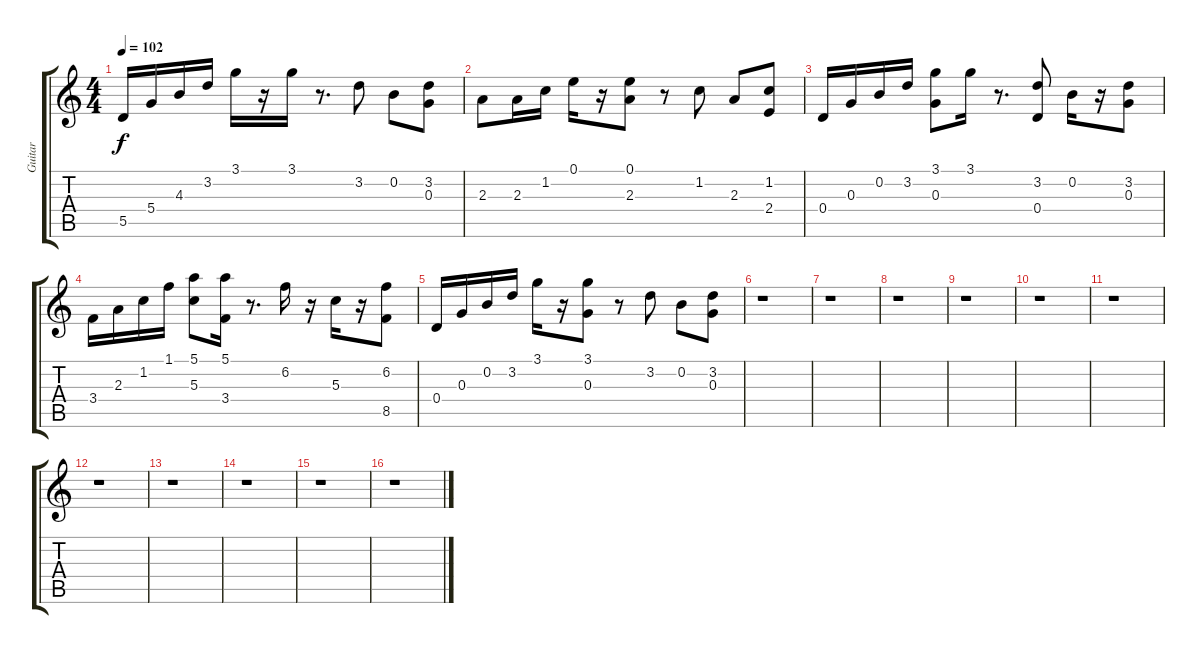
\track ("Guitar" "Guitar") {instrument acousticguitarsteel}
\staff {score tabs}
\tuning (E4 B3 G3 D3 A2 E2) {hide}
\ts (4 4)
\tempo 102
\clef g2
\ks c
5.5.16{dy f} 5.4.16 4.3.16 3.2.16 3.1.16 r.16 3.1.16 r.8{d} 3.2.8 0.2.8 (3.2 0.3).8 |
2.3.8 2.3.16 1.2.16 0.1.16 r.16 (0.1 2.3).8 r.8 1.2.8 2.3.8 (1.2 2.4).8 |
0.4.16 0.3.16 0.2.16 3.2.16 (3.1 0.3).8 3.1.16 r.8{d} (3.2 0.4).8 0.2.16 r.16 (3.2 0.3).8 |
3.4.16 2.3.16 1.2.16 1.1.16 (5.1 5.3).8 (5.1 3.4).16 r.8{d} 6.2.16 r.16 5.3.16 r.16 (6.2 8.5).8 |
0.4.16 0.3.16 0.2.16 3.2.16 3.1.16 r.16 (3.1 0.3).8 r.8 3.2.8 0.2.8 (3.2 0.3).8 |
r.1 |
r.1 |
r.1 |
r.1 |
r.1 |
r.1 |
r.1 |
r.1 |
r.1 |
r.1 |
r.1
